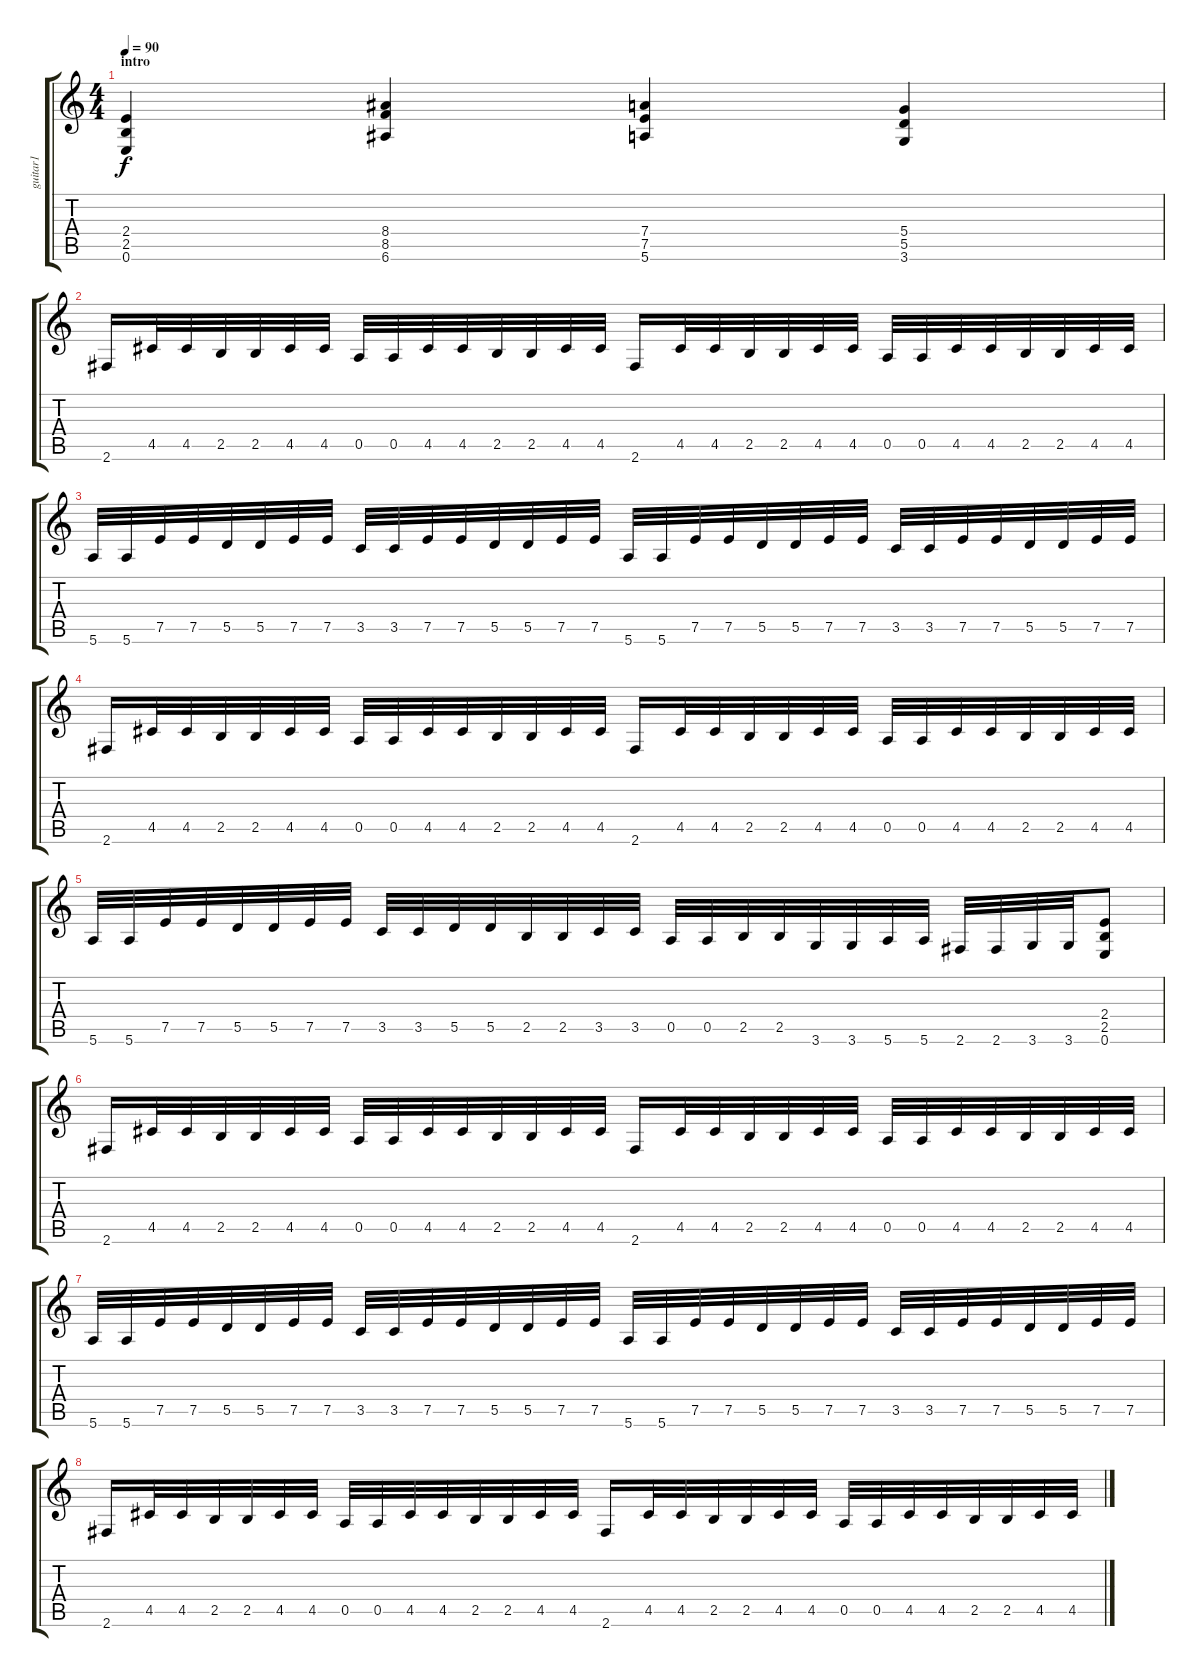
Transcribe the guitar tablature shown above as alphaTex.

\track ("guitar1" "guitar1") {instrument distortionguitar}
\staff {score tabs}
\tuning (E4 B3 G3 D3 A2 E2) {hide}
\ts (4 4)
\section ("" "intro")
\tempo 90
\tempo 100
\tempo 90
\clef g2
\ks c
(2.4 2.5 0.6).4{dy f instrument distortionguitar} (8.4 8.5 6.6).4 (7.4 7.5 5.6).4 (5.4 5.5 3.6).4 |
2.6.16 4.5.32 4.5.32 2.5.32 2.5.32 4.5.32 4.5.32 0.5.32 0.5.32 4.5.32 4.5.32 2.5.32 2.5.32 4.5.32 4.5.32 2.6.16 4.5.32 4.5.32 2.5.32 2.5.32 4.5.32 4.5.32 0.5.32 0.5.32 4.5.32 4.5.32 2.5.32 2.5.32 4.5.32 4.5.32 |
5.6.32 5.6.32 7.5.32 7.5.32 5.5.32 5.5.32 7.5.32 7.5.32 3.5.32 3.5.32 7.5.32 7.5.32 5.5.32 5.5.32 7.5.32 7.5.32 5.6.32 5.6.32 7.5.32 7.5.32 5.5.32 5.5.32 7.5.32 7.5.32 3.5.32 3.5.32 7.5.32 7.5.32 5.5.32 5.5.32 7.5.32 7.5.32 |
2.6.16 4.5.32 4.5.32 2.5.32 2.5.32 4.5.32 4.5.32 0.5.32 0.5.32 4.5.32 4.5.32 2.5.32 2.5.32 4.5.32 4.5.32 2.6.16 4.5.32 4.5.32 2.5.32 2.5.32 4.5.32 4.5.32 0.5.32 0.5.32 4.5.32 4.5.32 2.5.32 2.5.32 4.5.32 4.5.32 |
5.6.32 5.6.32 7.5.32 7.5.32 5.5.32 5.5.32 7.5.32 7.5.32 3.5.32 3.5.32 5.5.32 5.5.32 2.5.32 2.5.32 3.5.32 3.5.32 0.5.32 0.5.32 2.5.32 2.5.32 3.6.32 3.6.32 5.6.32 5.6.32 2.6.32 2.6.32 3.6.32 3.6.32 (2.4 2.5 0.6).8 |
2.6.16 4.5.32 4.5.32 2.5.32 2.5.32 4.5.32 4.5.32 0.5.32 0.5.32 4.5.32 4.5.32 2.5.32 2.5.32 4.5.32 4.5.32 2.6.16 4.5.32 4.5.32 2.5.32 2.5.32 4.5.32 4.5.32 0.5.32 0.5.32 4.5.32 4.5.32 2.5.32 2.5.32 4.5.32 4.5.32 |
5.6.32 5.6.32 7.5.32 7.5.32 5.5.32 5.5.32 7.5.32 7.5.32 3.5.32 3.5.32 7.5.32 7.5.32 5.5.32 5.5.32 7.5.32 7.5.32 5.6.32 5.6.32 7.5.32 7.5.32 5.5.32 5.5.32 7.5.32 7.5.32 3.5.32 3.5.32 7.5.32 7.5.32 5.5.32 5.5.32 7.5.32 7.5.32 |
2.6.16 4.5.32 4.5.32 2.5.32 2.5.32 4.5.32 4.5.32 0.5.32 0.5.32 4.5.32 4.5.32 2.5.32 2.5.32 4.5.32 4.5.32 2.6.16 4.5.32 4.5.32 2.5.32 2.5.32 4.5.32 4.5.32 0.5.32 0.5.32 4.5.32 4.5.32 2.5.32 2.5.32 4.5.32 4.5.32
